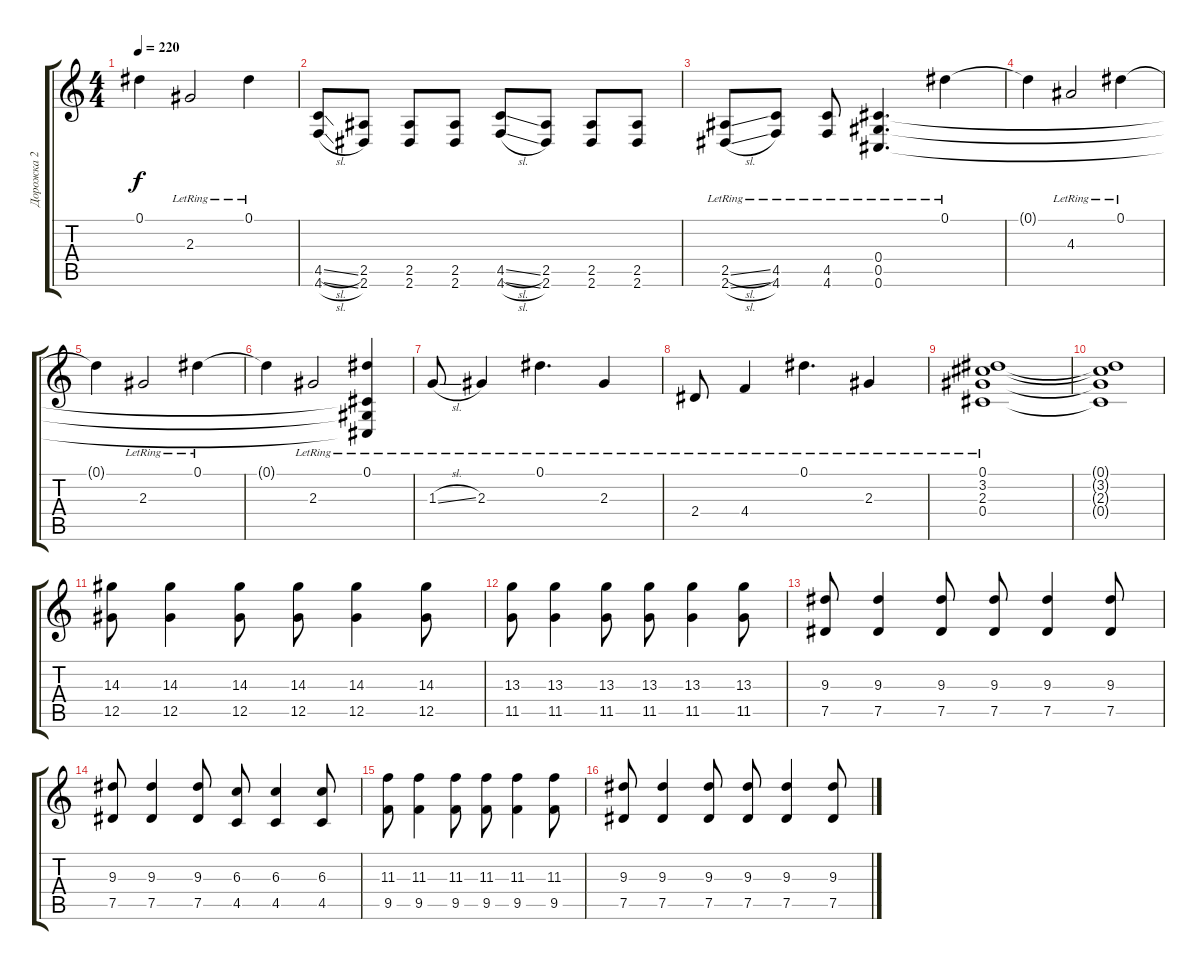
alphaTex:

\track ("Дорожка 2" "Дорожка 2") {instrument overdrivenguitar}
\staff {score tabs}
\tuning (Eb4 Bb3 Gb3 Db3 Ab2 Db2) {hide}
\ts (4 4)
\tempo 220
\clef g2
\ks c
0.1{t}.4{dy f} 2.3{lr}.2 0.1{lr}.4 |
(4.5{sl} 4.6{sl}).8 (2.5 2.6).8 (2.5 2.6).8 (2.5 2.6).8 (4.5{sl} 4.6{sl}).8 (2.5 2.6).8 (2.5 2.6).8 (2.5 2.6).8 |
(2.5{sl lr} 2.6{sl lr}).8 (4.5{lr} 4.6{lr}).8 (4.5{lr} 4.6{lr}).8 (0.4{lr} 0.5{lr} 0.6{lr}).4{d} 0.1{lr}.4 |
0.1{t}.4 4.3{lr}.2 0.1{lr}.4 |
0.1{t}.4 2.3{lr}.2 0.1{lr}.4 |
0.1{t}.4 2.3{lr}.2 (0.1{lr} 0.4{t} 0.5{t} 0.6{t}).4 |
1.3{sl lr}.8 2.3{lr}.4 0.1{lr}.4{d} 2.3{lr}.4 |
2.4{lr}.8 4.4{lr}.4 0.1{lr}.4{d} 2.3{lr}.4 |
(0.1{lr} 3.2{lr} 2.3{lr} 0.4{lr}).1 |
(0.1{t} 3.2{t} 2.3{t} 0.4{t}).1 |
(14.3 12.5).8 (14.3 12.5).4 (14.3 12.5).8 (14.3 12.5).8 (14.3 12.5).4 (14.3 12.5).8 |
(13.3 11.5).8 (13.3 11.5).4 (13.3 11.5).8 (13.3 11.5).8 (13.3 11.5).4 (13.3 11.5).8 |
(9.3 7.5).8 (9.3 7.5).4 (9.3 7.5).8 (9.3 7.5).8 (9.3 7.5).4 (9.3 7.5).8 |
(9.3 7.5).8 (9.3 7.5).4 (9.3 7.5).8 (6.3 4.5).8 (6.3 4.5).4 (6.3 4.5).8 |
(11.3 9.5).8 (11.3 9.5).4 (11.3 9.5).8 (11.3 9.5).8 (11.3 9.5).4 (11.3 9.5).8 |
(9.3 7.5).8 (9.3 7.5).4 (9.3 7.5).8 (9.3 7.5).8 (9.3 7.5).4 (9.3 7.5).8
